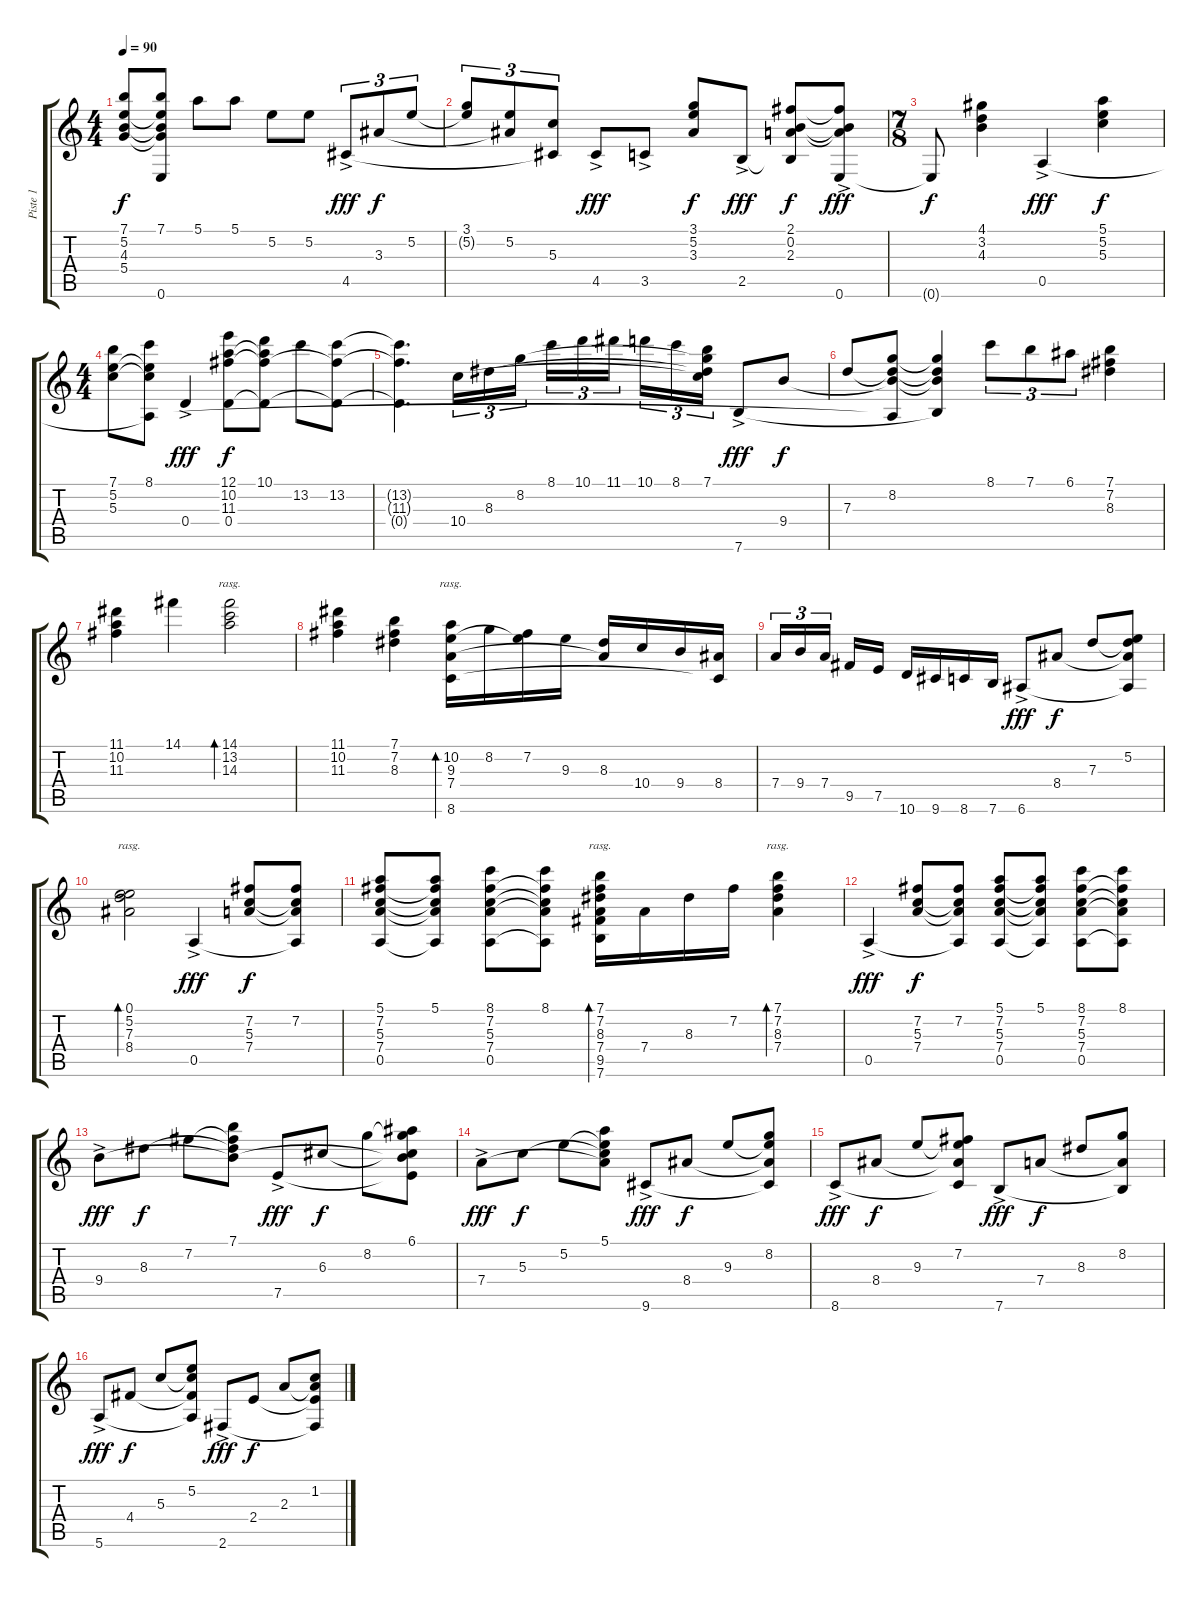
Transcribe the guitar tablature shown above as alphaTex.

\track ("Piste 1" "Piste 1") {instrument acousticguitarsteel}
\staff {score tabs}
\tuning (E4 B3 G3 D3 A2 E2) {hide}
\ts (4 4)
\tempo 90
\clef g2
\ks c
(7.1 5.2 4.3 5.4).8{dy f} (7.1 5.2{t} 4.3{t} 5.4{t} 0.6{t}).8 5.1.8 5.1.8 5.2.8 5.2.8 4.5{ac}.8{tu (3 2) dy fff} 3.3.8{tu (3 2) dy f} 5.2.8{tu (3 2)} |
(3.1 5.2{t}).8{tu (3 2)} (5.2 3.3{t}).8{tu (3 2)} (5.3 4.5{t}).8{tu (3 2)} 4.5{ac}.8{dy fff} 3.5{ac}.8 (3.1 5.2 3.3).8{dy f} 2.5{ac}.8{dy fff} (2.1 0.2 2.3 2.5{t}).8{dy f} (2.1{t} 0.2{t} 2.3{t} 0.6{ac}).8{dy fff} |
\ts (7 8)
0.6{t}.8{dy f} (4.1 3.2 4.3).4 0.5{ac}.4{dy fff} (5.1 5.2 5.3).4{dy f} |
\ts (4 4)
(7.1 5.2 5.3).8 (8.1 5.2{t} 5.3{t} 0.5{t}).8 0.4{ac}.4{dy fff} (12.1 10.2 11.3 0.4).8{dy f} (10.1 10.2{t} 11.3{t} 0.4{t}).8 13.2.8 (13.2 11.3{t} 0.4{t}).8 |
(13.2{t} 11.3{t} 0.4{t}).4{d} 10.4.16{tu (3 2)} 8.3.16{tu (3 2)} 8.2.16{tu (3 2)} 8.1.16{tu (3 2)} 10.1.16{tu (3 2)} 11.1.16{tu (3 2) beam splitsecondary} 10.1.16{tu (3 2)} 8.1.16{tu (3 2)} (7.1 8.2{t} 8.3{t} 10.4{t}).16{tu (3 2)} 7.6{ac}.8{dy fff} 9.4.8{dy f} |
7.3.8 (8.2 7.3{t} 9.4{t} 0.5{t}).8 (8.2{t} 7.3{t} 9.4{t} 7.6{t}).4 8.1.8{tu (3 2)} 7.1.8{tu (3 2)} 6.1.8{tu (3 2)} (7.1 7.2 8.3).4 |
(11.1 10.2 11.3).4 14.1.4 (14.1 13.2 14.3).2{bd 240 rasg ii} |
(11.1 10.2 11.3).4 (7.1 7.2 8.3).4 (10.2 9.3 7.4 8.6).16{bd 480 rasg ii} 8.2.16 (7.2 9.3{t}).16 9.3.16 (8.3 7.4{t}).16 10.4.16 9.4.16 (8.4 8.6{t}).16 |
7.4.16{tu (3 2)} 9.4.16{tu (3 2)} 7.4.16{tu (3 2) beam splitsecondary} 9.5.16 7.5.16 10.6.16 9.6.16 8.6.16 7.6.16 6.6{ac}.8{dy fff} 8.4.8{dy f} 7.3.8 (5.2 7.3{t} 8.4{t} 6.6{t}).8 |
(0.1 5.2 7.3 8.4).2{bd 480 rasg ii} 0.5{ac}.4{dy fff} (7.2 5.3 7.4).8{dy f} (7.2 5.3{t} 7.4{t} 0.5{t}).8 |
(5.1 7.2 5.3 7.4 0.5).8 (5.1 7.2{t} 5.3{t} 7.4{t} 0.5{t}).8 (8.1 7.2 5.3 7.4 0.5).8 (8.1 7.2{t} 5.3{t} 7.4{t} 0.5{t}).8 (7.1 7.2 8.3 7.4 9.5 7.6).16{bd 480 rasg ii} 7.4.16 8.3.16 7.2.16 (7.1 7.2 8.3 7.4).4{bd 480 rasg ii} |
0.5{ac}.4{dy fff} (7.2 5.3 7.4).8{dy f} (7.2 5.3{t} 7.4{t} 0.5{t}).8 (5.1 7.2 5.3 7.4 0.5).8 (5.1 7.2{t} 5.3{t} 7.4{t} 0.5{t}).8 (8.1 7.2 5.3 7.4 0.5).8 (8.1 7.2{t} 5.3{t} 7.4{t} 0.5{t}).8 |
9.4{ac}.8{dy fff} 8.3.8{dy f} 7.2.8 (7.1 7.2{t} 8.3{t} 9.4{t}).8 7.5{ac}.8{dy fff} 6.3.8{dy f} 8.2.8 (6.1 8.2{t} 6.3{t} 9.4{t} 7.5{t}).8 |
7.4{ac}.8{dy fff} 5.3.8{dy f} 5.2.8 (5.1 5.2{t} 5.3{t} 7.4{t}).8 9.6{ac}.8{dy fff} 8.4.8{dy f} 9.3.8 (8.2 9.3{t} 8.4{t} 9.6{t}).8 |
8.6{ac}.8{dy fff} 8.4.8{dy f} 9.3.8 (7.2 9.3{t} 8.4{t} 8.6{t}).8 7.6{ac}.8{dy fff} 7.4.8{dy f} 8.3.8 (8.2 7.4{t} 7.6{t}).8 |
5.6{ac}.8{dy fff} 4.4.8{dy f} 5.3.8 (5.2 5.3{t} 4.4{t} 5.6{t}).8 2.6{ac}.8{dy fff} 2.4.8{dy f} 2.3.8 (1.2 2.3{t} 2.4{t} 2.6{t}).8
